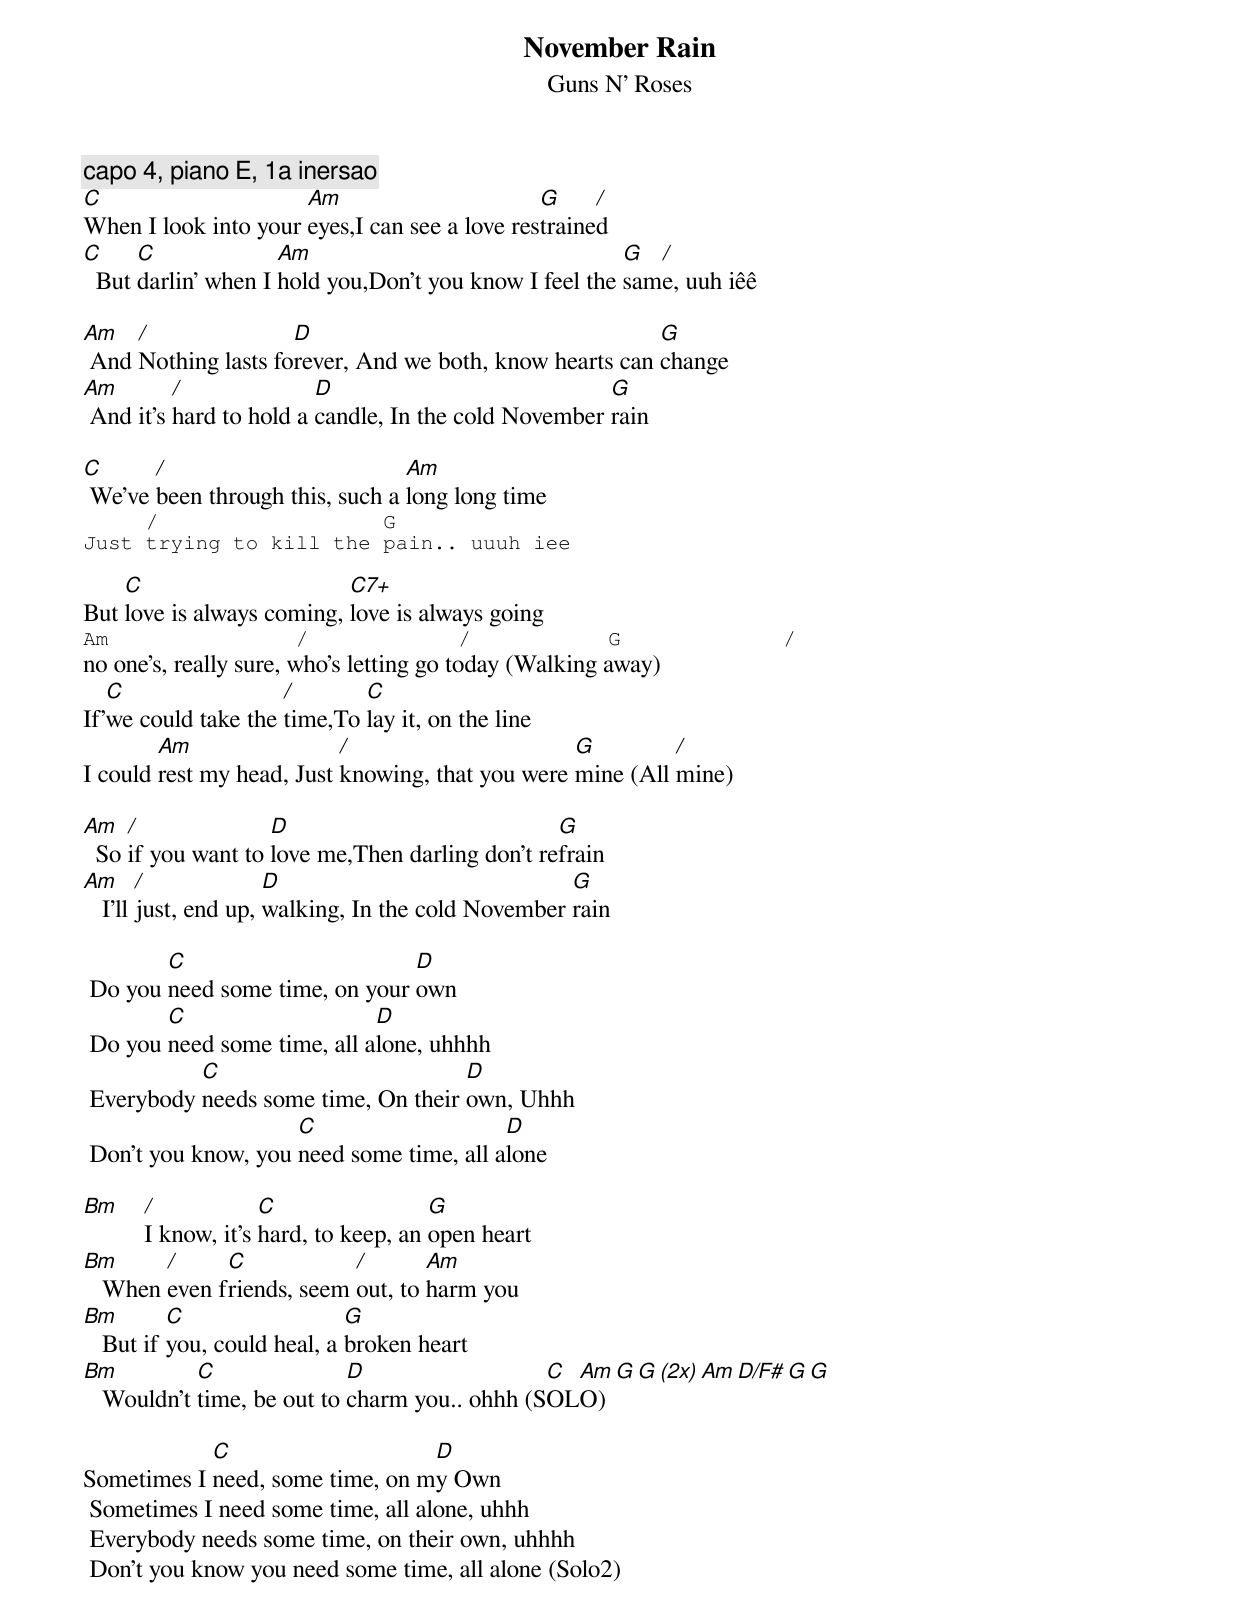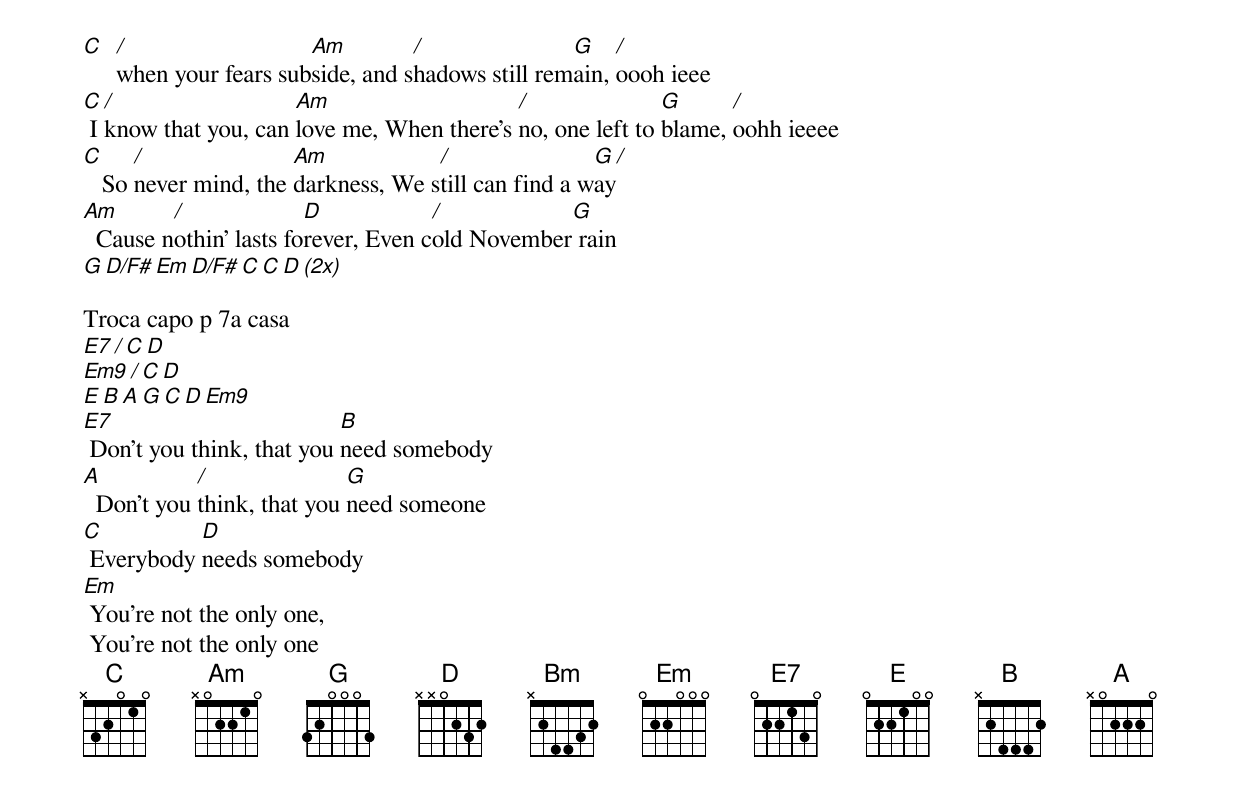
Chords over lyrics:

November Rain
Guns N' Roses

capo 4, piano E, 1a inersao
C                     Am                       G     /
When I look into your eyes,I can see a love restrained
C     C              Am                                 G  /
  But darlin' when I hold you,Don't you know I feel the same, uuh iêê

Am   /               D                                   G
 And Nothing lasts forever, And we both, know hearts can change
Am        /              D                            G
 And it's hard to hold a candle, In the cold November rain

C      /                         Am
 We've been through this, such a long long time
     /                  G
Just trying to kill the pain.. uuuh iee

    C                      C7+
But love is always coming, love is always going
Am               /            /           G             /
no one's, really sure, who's letting go today (Walking away)
   C                 /       C
If’we could take the time,To lay it, on the line
        Am                 /                      G         /
I could rest my head, Just knowing, that you were mine (All mine)

Am   /              D                            G
  So if you want to love me,Then darling don't refrain
Am      /             D                             G
   I'll just, end up, walking, In the cold November rain

        C                       D
 Do you need some time, on your own
        C                    D
 Do you need some time, all alone, uhhhh
           C                         D
 Everybody needs some time, On their own, Uhhh
                     C                    D
 Don't you know, you need some time, all alone

Bm  /            C                 G
    I know, it's hard, to keep, an open heart
Bm      /     C            /       Am
   When even friends, seem out, to harm you
Bm        C                  G
   But if you, could heal, a broken heart
Bm          C               D                  C Am G G (2x) Am D/F# G G
   Wouldn't time, be out to charm you.. ohhh (SOLO)

            C                    D
Sometimes I need, some time, on my Own
 Sometimes I need some time, all alone, uhhh
 Everybody needs some time, on their own, uhhhh
 Don't you know you need some time, all alone (Solo2)

C /                  Am         /               G    /
  when your fears subside, and shadows still remain, oooh ieee
C  /                  Am                    /               G      /
 I know that you, can love me, When there's no, one left to blame, oohh ieeee
C     /               Am            /                G   /
   So never mind, the darkness, We still can find a way
Am       /              D            /           G
  Cause nothin' lasts forever, Even cold November rain
G   D/F#   Em   D/F#   C   C   D (2x)

Troca capo p 7a casa
E7  /   C  D
Em9 /   C  D
E  B  A  G  C  D Em9
E7                         B
 Don't you think, that you need somebody
A           /               G
  Don't you think, that you need someone
C          D
 Everybody needs somebody
Em
 You're not the only one,
 You're not the only one
